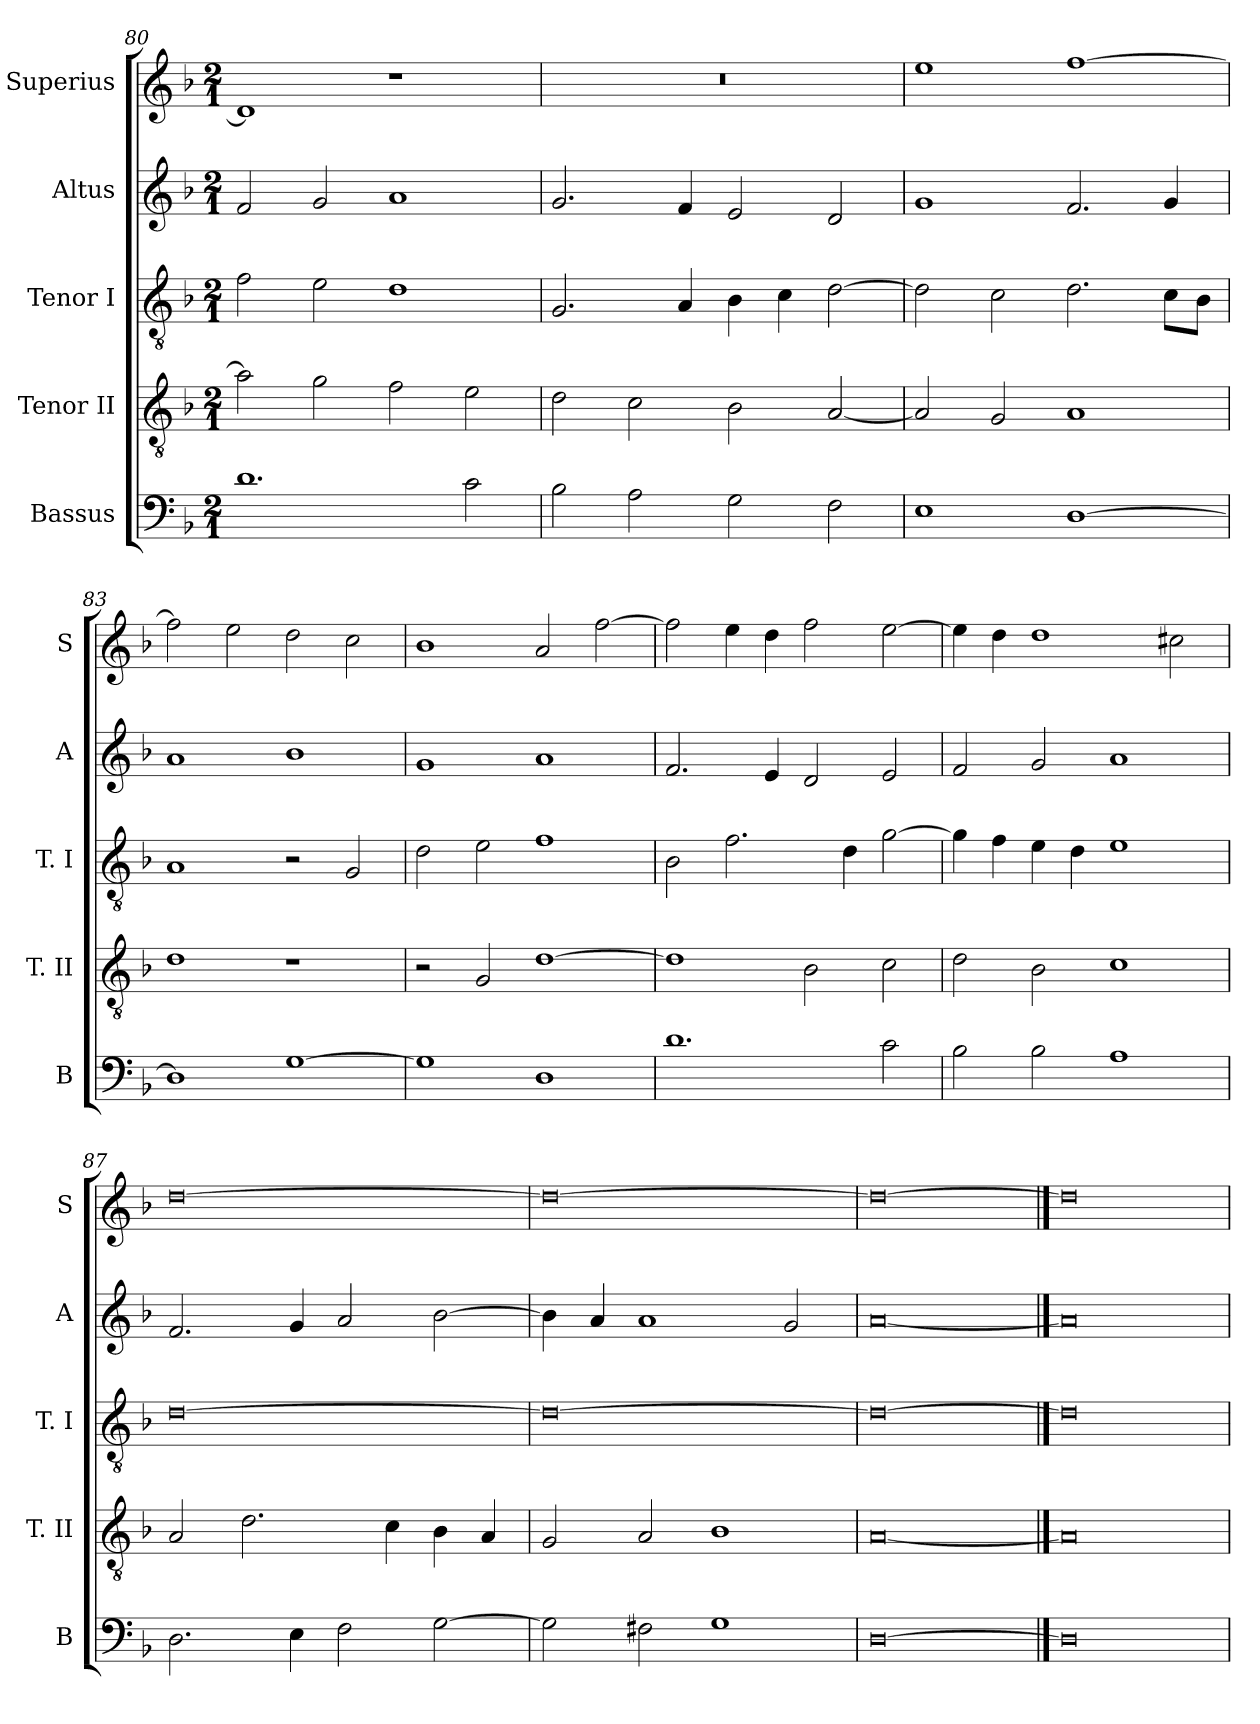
**kern	**kern	**kern	**kern	**kern
*part5	*part4	*part3	*part2	*part1
*staff5	*staff4	*staff3	*staff2	*staff1
*I"Bassus	*I"Tenor II	*I"Tenor I	*I"Altus	*I"Superius
*I'B	*I'T. II	*I'T. I	*I'A	*I'S
*clefF4	*clefGv2	*clefGv2	*clefG2	*clefG2
*k[b-]	*k[b-]	*k[b-]	*k[b-]	*k[b-]
*F:	*F:	*F:	*F:	*F:
*M2/1	*M2/1	*M2/1	*M2/1	*M2/1
=80	=80	=80	=80	=80
1.d	2a]	2f	2f	1d]
.	2g	2e	2g	.
.	2f	1d	1a	1r
2c	2e	.	.	.
=81	=81	=81	=81	=81
2B-	2d	2.G	2.g	0r
2A	2c	.	.	.
.	.	4A	4f	.
2G	2B-	4B-	2e	.
.	.	4c	.	.
2F	[2A	[2d	2d	.
=82	=82	=82	=82	=82
1E	2A]	2d]	1g	1ee
.	2G	2c	.	.
[1D	1A	2.d	2.f	[1ff
.	.	8cL	4g	.
.	.	8B-J	.	.
=83	=83	=83	=83	=83
1D]	1d	1A	1a	2ff]
.	.	.	.	2ee
[1G	1r	2r	1b-	2dd
.	.	2G	.	2cc
=84	=84	=84	=84	=84
1G]	2r	2d	1g	1b-
.	2G	2e	.	.
1D	[1d	1f	1a	2a
.	.	.	.	[2ff
=85	=85	=85	=85	=85
1.d	1d]	2B-	2.f	2ff]
.	.	2.f	.	4ee
.	.	.	4e	4dd
.	2B-	.	2d	2ff
.	.	4d	.	.
2c	2c	[2g	2e	[2ee
=86	=86	=86	=86	=86
2B-	2d	4g]	2f	4ee]
.	.	4f	.	4dd
2B-	2B-	4e	2g	1dd
.	.	4d	.	.
1A	1c	1e	1a	.
.	.	.	.	2cc#X
=87	=87	=87	=87	=87
2.D	2A	[0d	2.f	[0dd
.	2.d	.	.	.
4E	.	.	4g	.
2F	.	.	2a	.
.	4c	.	.	.
[2G	4B-	.	[2b-	.
.	4A	.	.	.
=88	=88	=88	=88	=88
2G]	2G	0d_	4b-]	0dd_
.	.	.	4a	.
2F#X	2A	.	1a	.
1G	1B-	.	.	.
.	.	.	2g	.
=89	=89	=89	=89	=89
[0D	[0A	0d_	[0a	0dd_
==90	==90	==90	==90	==90
0D]	0A]	0d]	0a]	0dd]
=	=	=	=	=
*-	*-	*-	*-	*-
